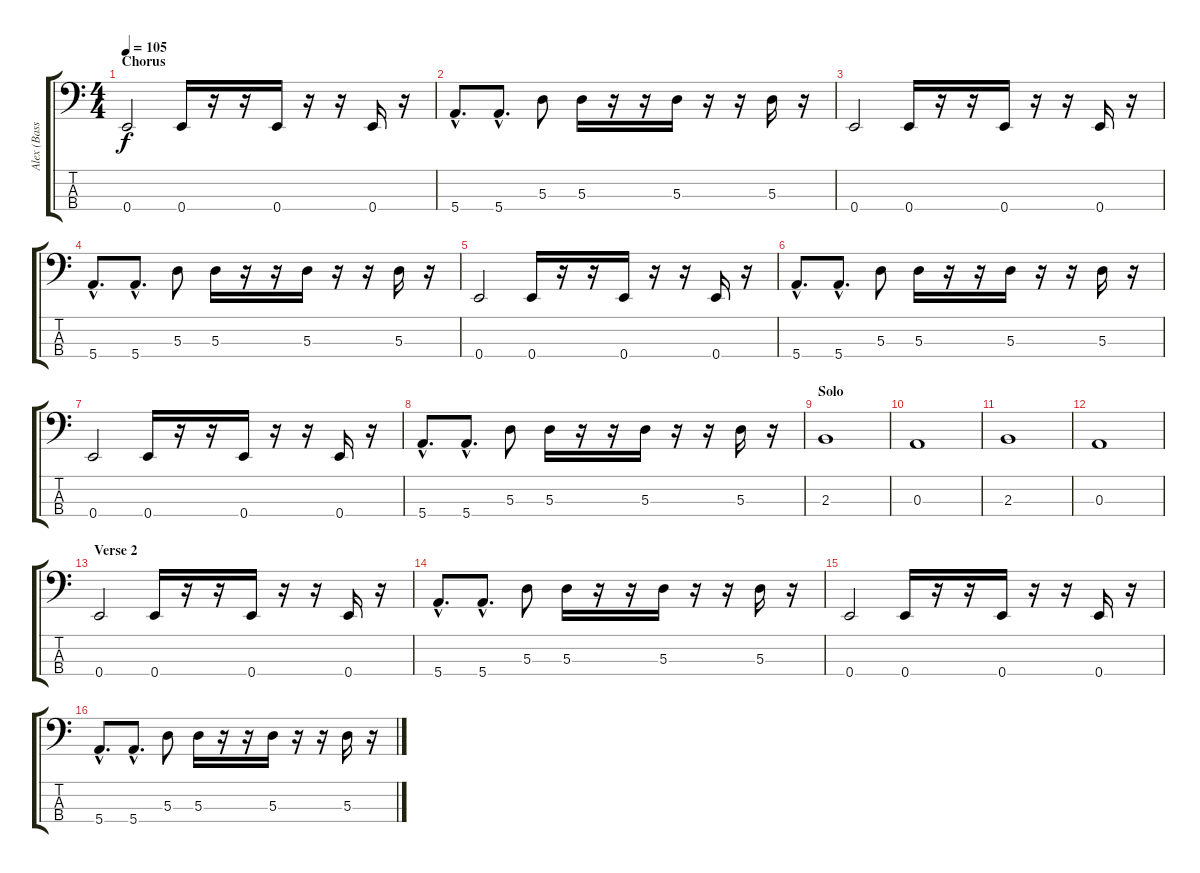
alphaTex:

\track ("Alex (Bass)" "Alex (Bass") {instrument electricbasspick}
\staff {score tabs}
\tuning (G2 D2 A1 E1) {hide}
\ts (4 4)
\section ("" "Chorus")
\tempo 105
\clef f4
\ks c
0.4.2{dy f} 0.4.16 r.16 r.16 0.4.16 r.16 r.16 0.4.16 r.16 |
5.4{hac}.8{d} 5.4{hac}.8{d} 5.3.8 5.3.16 r.16 r.16 5.3.16 r.16 r.16 5.3.16 r.16 |
0.4.2 0.4.16 r.16 r.16 0.4.16 r.16 r.16 0.4.16 r.16 |
5.4{hac}.8{d} 5.4{hac}.8{d} 5.3.8 5.3.16 r.16 r.16 5.3.16 r.16 r.16 5.3.16 r.16 |
0.4.2 0.4.16 r.16 r.16 0.4.16 r.16 r.16 0.4.16 r.16 |
5.4{hac}.8{d} 5.4{hac}.8{d} 5.3.8 5.3.16 r.16 r.16 5.3.16 r.16 r.16 5.3.16 r.16 |
0.4.2 0.4.16 r.16 r.16 0.4.16 r.16 r.16 0.4.16 r.16 |
5.4{hac}.8{d} 5.4{hac}.8{d} 5.3.8 5.3.16 r.16 r.16 5.3.16 r.16 r.16 5.3.16 r.16 |
\section ("" "Solo")
2.3.1 |
0.3.1 |
2.3.1 |
0.3.1 |
\section ("" "Verse 2")
0.4.2 0.4.16 r.16 r.16 0.4.16 r.16 r.16 0.4.16 r.16 |
5.4{hac}.8{d} 5.4{hac}.8{d} 5.3.8 5.3.16 r.16 r.16 5.3.16 r.16 r.16 5.3.16 r.16 |
0.4.2 0.4.16 r.16 r.16 0.4.16 r.16 r.16 0.4.16 r.16 |
5.4{hac}.8{d} 5.4{hac}.8{d} 5.3.8 5.3.16 r.16 r.16 5.3.16 r.16 r.16 5.3.16 r.16
